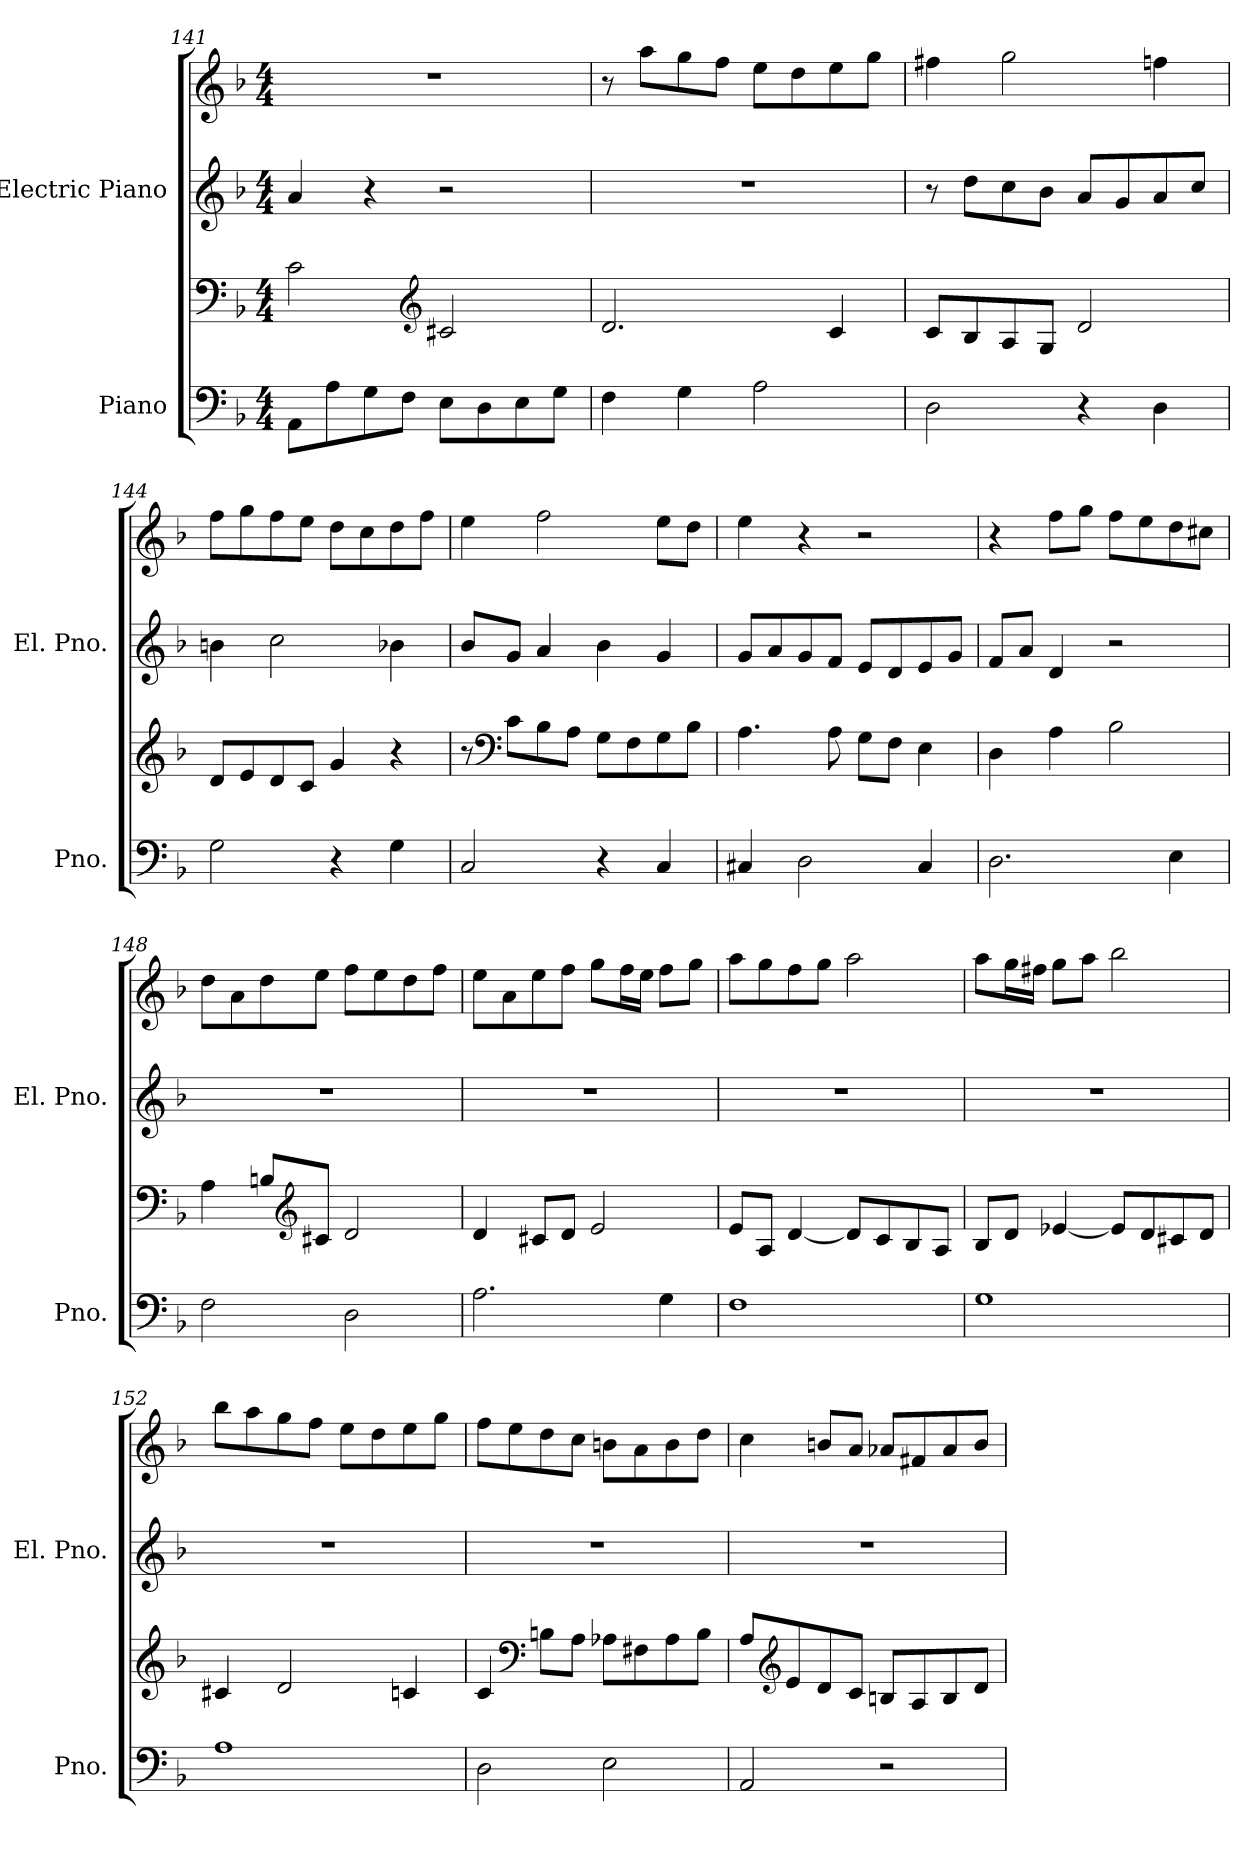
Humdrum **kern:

**kern	**kern	**kern	**kern
*part2	*part2	*part1	*part1
*staff4	*staff3	*staff2	*staff1
*I"Piano	*	*I"Electric Piano	*
*I'Pno.	*	*I'El. Pno.	*
*clefF4	*clefF4	*clefG2	*clefG2
*k[b-]	*k[b-]	*k[b-]	*k[b-]
*M4/4	*M4/4	*M4/4	*M4/4
=141	=141	=141	=141
8AA\L	2c\	4a/	1r
8A\	.	.	.
8G\	.	4r	.
8F\J	.	.	.
*	*clefG2	*	*
8E\L	2c#X/	2r	.
8D\	.	.	.
8E\	.	.	.
8G\J	.	.	.
=142	=142	=142	=142
4F\	2.d/	1r	8r
.	.	.	8aa\L
4G\	.	.	8gg\
.	.	.	8ff\J
2A\	.	.	8ee\L
.	.	.	8dd\
.	4c/	.	8ee\
.	.	.	8gg\J
!!LO:PB:g=z
=143	=143	=143	=143
2D\	8c/L	8r	4ff#X\
.	8B-/	8dd\L	.
.	8A/	8cc\	2gg\
.	8G/J	8b-\J	.
4r	2d/	8a/L	.
.	.	8g/	.
4D\	.	8a/	4ffn\
.	.	8cc/J	.
=144	=144	=144	=144
2G\	8d/L	4bn\	8ff\L
.	8e/	.	8gg\
.	8d/	2cc\	8ff\
.	8c/J	.	8ee\J
4r	4g/	.	8dd\L
.	.	.	8cc\
4G\	4r	4b-X\	8dd\
.	.	.	8ff\J
=145	=145	=145	=145
2C/	8r	8b-/L	4ee\
*	*clefF4	*	*
.	8c\L	8g/J	.
.	8B-\	4a/	2ff\
.	8A\J	.	.
4r	8G\L	4b-\	.
.	8F\	.	.
4C/	8G\	4g/	8ee\L
.	8B-\J	.	8dd\J
=146	=146	=146	=146
4C#X/	4.A\	8g/L	4ee\
.	.	8a/	.
2D\	.	8g/	4r
.	8A\	8f/J	.
.	8G\L	8e/L	2r
.	8F\J	8d/	.
4C#/	4E\	8e/	.
.	.	8g/J	.
!!LO:LB:g=z
=147	=147	=147	=147
2.D\	4D\	8f/L	4r
.	.	8a/J	.
.	4A\	4d/	8ff\L
.	.	.	8gg\J
.	2B-\	2r	8ff\L
.	.	.	8ee\
4E\	.	.	8dd\
.	.	.	8cc#X\J
=148	=148	=148	=148
2F\	4A\	1r	8dd\L
.	.	.	8a\
.	8Bn/L	.	8dd\
*	*clefG2	*	*
.	8c#X/J	.	8ee\J
2D\	2d/	.	8ff\L
.	.	.	8ee\
.	.	.	8dd\
.	.	.	8ff\J
=149	=149	=149	=149
2.A\	4d/	1r	8ee\L
.	.	.	8a\
.	8c#X/L	.	8ee\
.	8d/J	.	8ff\J
.	2e/	.	8gg\L
.	.	.	16ff\L
.	.	.	16ee\JJ
4G\	.	.	8ff\L
.	.	.	8gg\J
=150	=150	=150	=150
1F	8e/L	1r	8aa\L
.	8A/J	.	8gg\
.	[4d/	.	8ff\
.	.	.	8gg\J
.	8d/L]	.	2aa\
.	8c/	.	.
.	8B-/	.	.
.	8A/J	.	.
!!LO:LB:g=z
=151	=151	=151	=151
1G	8B-/L	1r	8aa\L
.	8d/J	.	16gg\L
.	.	.	16ff#X\JJ
.	[4e-X/	.	8gg\L
.	.	.	8aa\J
.	8e-/L]	.	2bb-\
.	8d/	.	.
.	8c#X/	.	.
.	8d/J	.	.
=152	=152	=152	=152
1A	4c#X/	1r	8bb-\L
.	.	.	8aa\
.	2d/	.	8gg\
.	.	.	8ff\J
.	.	.	8ee\L
.	.	.	8dd\
.	4cn/	.	8ee\
.	.	.	8gg\J
=153	=153	=153	=153
2D\	4c/	1r	8ff\L
.	.	.	8ee\
*	*clefF4	*	*
.	8Bn\L	.	8dd\
.	8A\J	.	8cc\J
2E\	8A-X\L	.	8bn\L
.	8F#X\	.	8a\
.	8A-\	.	8b\
.	8B\J	.	8dd\J
!!LO:PB:g=z
=154	=154	=154	=154
2AA/	8A/L	1r	4cc\
*	*clefG2	*	*
.	8e/	.	.
.	8d/	.	8bn/L
.	8c/J	.	8a/J
2r	8Bn/L	.	8a-X/L
.	8A/	.	8f#X/
.	8B/	.	8a-/
.	8d/J	.	8b/J
=	=	=	=
*-	*-	*-	*-
